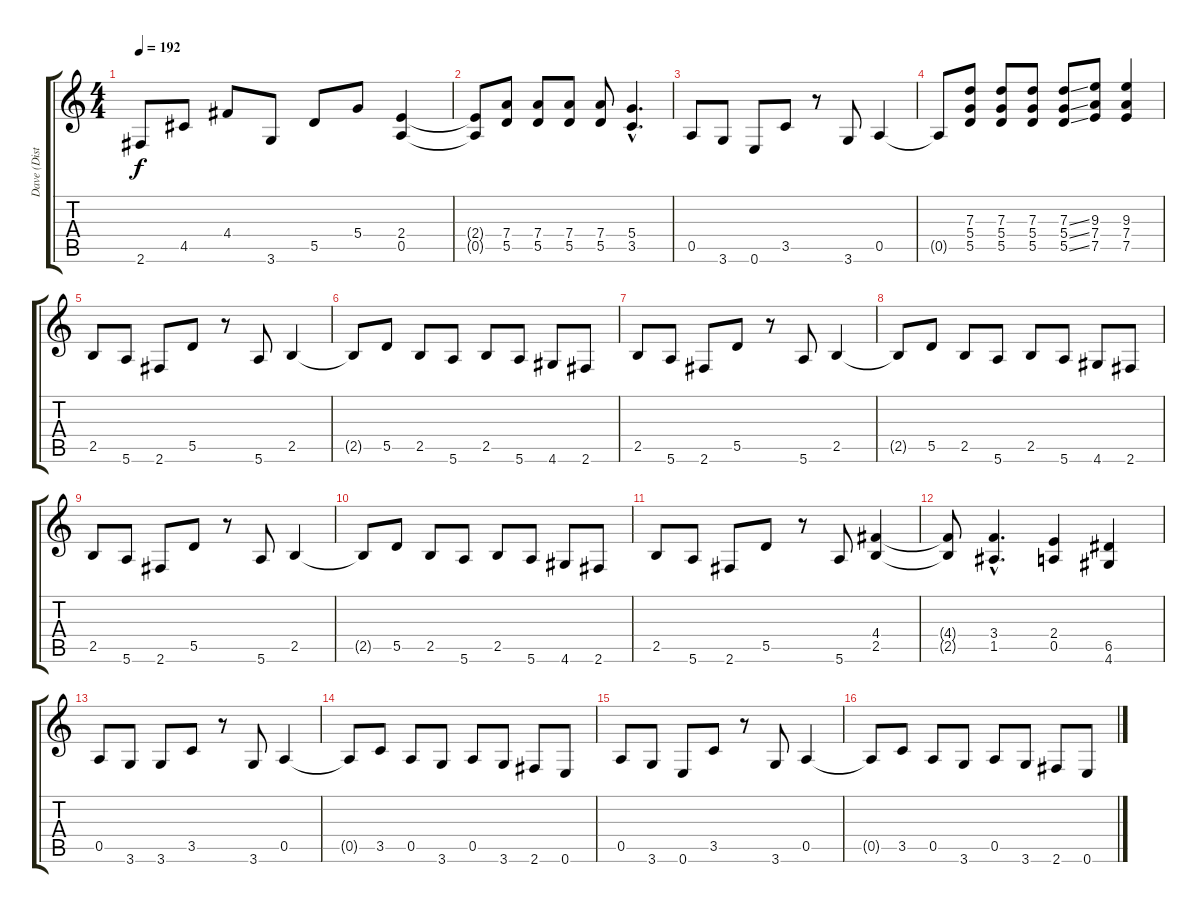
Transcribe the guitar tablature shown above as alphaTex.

\track ("Dave (Disto Gtr)" "Dave (Dist") {instrument distortionguitar}
\staff {score tabs}
\tuning (E4 B3 G3 D3 A2 E2) {hide}
\ts (4 4)
\tempo 192
\clef g2
\ks c
2.6.8{dy f} 4.5.8 4.4.8 3.6.8 5.5.8 5.4.8 (2.4 0.5).4 |
(2.4{t} 0.5{t}).8 (7.4 5.5).8 (7.4 5.5).8 (7.4 5.5).8 (7.4 5.5).8 (5.4{hac} 3.5{hac}).4{d} |
0.5.8 3.6.8 0.6.8 3.5.8 r.8 3.6.8 0.5.4 |
0.5{t}.8 (7.3 5.4 5.5).8 (7.3 5.4 5.5).8 (7.3 5.4 5.5).8 (7.3{ss} 5.4{ss} 5.5{ss}).8 (9.3 7.4 7.5).8 (9.3 7.4 7.5).4 |
2.5.8 5.6.8 2.6.8 5.5.8 r.8 5.6.8 2.5.4 |
2.5{t}.8 5.5.8 2.5.8 5.6.8 2.5.8 5.6.8 4.6.8 2.6.8 |
2.5.8 5.6.8 2.6.8 5.5.8 r.8 5.6.8 2.5.4 |
2.5{t}.8 5.5.8 2.5.8 5.6.8 2.5.8 5.6.8 4.6.8 2.6.8 |
2.5.8 5.6.8 2.6.8 5.5.8 r.8 5.6.8 2.5.4 |
2.5{t}.8 5.5.8 2.5.8 5.6.8 2.5.8 5.6.8 4.6.8 2.6.8 |
2.5.8 5.6.8 2.6.8 5.5.8 r.8 5.6.8 (4.4 2.5).4 |
(4.4{t} 2.5{t}).8 (3.4{hac} 1.5{hac}).4{d} (2.4 0.5).4 (6.5 4.6).4 |
0.5.8 3.6.8 3.6.8 3.5.8 r.8 3.6.8 0.5.4 |
0.5{t}.8 3.5.8 0.5.8 3.6.8 0.5.8 3.6.8 2.6.8 0.6.8 |
0.5.8 3.6.8 0.6.8 3.5.8 r.8 3.6.8 0.5.4 |
0.5{t}.8 3.5.8 0.5.8 3.6.8 0.5.8 3.6.8 2.6.8 0.6.8
